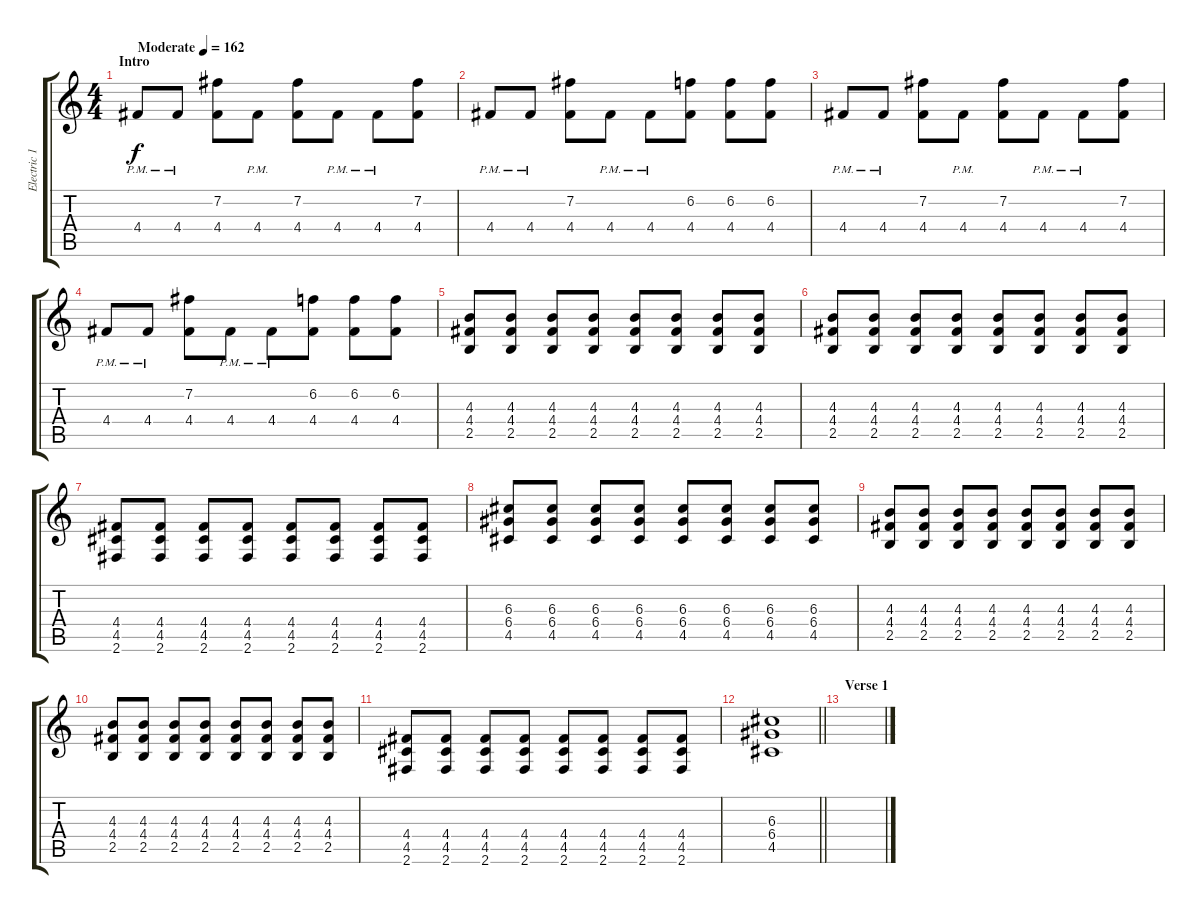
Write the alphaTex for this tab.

\track ("Electric 1" "Electric 1") {instrument overdrivenguitar}
\staff {score tabs}
\tuning (E4 B3 G3 D3 A2 E2) {hide}
\ts (4 4)
\section ("" "Intro")
\tempo (162 "Moderate")
\clef g2
\ks c
4.4{pm}.8{dy f instrument overdrivenguitar} 4.4{pm}.8 (7.2 4.4).8 4.4{pm}.8 (7.2 4.4).8 4.4{pm}.8 4.4{pm}.8 (7.2 4.4).8 |
4.4{pm}.8 4.4{pm}.8 (7.2 4.4).8 4.4{pm}.8 4.4{pm}.8 (6.2 4.4).8 (6.2 4.4).8 (6.2 4.4).8 |
4.4{pm}.8 4.4{pm}.8 (7.2 4.4).8 4.4{pm}.8 (7.2 4.4).8 4.4{pm}.8 4.4{pm}.8 (7.2 4.4).8 |
4.4{pm}.8 4.4{pm}.8 (7.2 4.4).8 4.4{pm}.8 4.4{pm}.8 (6.2 4.4).8 (6.2 4.4).8 (6.2 4.4).8 |
(4.3 4.4 2.5).8 (4.3 4.4 2.5).8 (4.3 4.4 2.5).8 (4.3 4.4 2.5).8 (4.3 4.4 2.5).8 (4.3 4.4 2.5).8 (4.3 4.4 2.5).8 (4.3 4.4 2.5).8 |
(4.3 4.4 2.5).8 (4.3 4.4 2.5).8 (4.3 4.4 2.5).8 (4.3 4.4 2.5).8 (4.3 4.4 2.5).8 (4.3 4.4 2.5).8 (4.3 4.4 2.5).8 (4.3 4.4 2.5).8 |
(4.4 4.5 2.6).8 (4.4 4.5 2.6).8 (4.4 4.5 2.6).8 (4.4 4.5 2.6).8 (4.4 4.5 2.6).8 (4.4 4.5 2.6).8 (4.4 4.5 2.6).8 (4.4 4.5 2.6).8 |
(6.3 6.4 4.5).8 (6.3 6.4 4.5).8 (6.3 6.4 4.5).8 (6.3 6.4 4.5).8 (6.3 6.4 4.5).8 (6.3 6.4 4.5).8 (6.3 6.4 4.5).8 (6.3 6.4 4.5).8 |
(4.3 4.4 2.5).8 (4.3 4.4 2.5).8 (4.3 4.4 2.5).8 (4.3 4.4 2.5).8 (4.3 4.4 2.5).8 (4.3 4.4 2.5).8 (4.3 4.4 2.5).8 (4.3 4.4 2.5).8 |
(4.3 4.4 2.5).8 (4.3 4.4 2.5).8 (4.3 4.4 2.5).8 (4.3 4.4 2.5).8 (4.3 4.4 2.5).8 (4.3 4.4 2.5).8 (4.3 4.4 2.5).8 (4.3 4.4 2.5).8 |
(4.4 4.5 2.6).8 (4.4 4.5 2.6).8 (4.4 4.5 2.6).8 (4.4 4.5 2.6).8 (4.4 4.5 2.6).8 (4.4 4.5 2.6).8 (4.4 4.5 2.6).8 (4.4 4.5 2.6).8 |
\barLineRight lightlight
(6.3 6.4 4.5).1 |
\section ("" "Verse 1")
